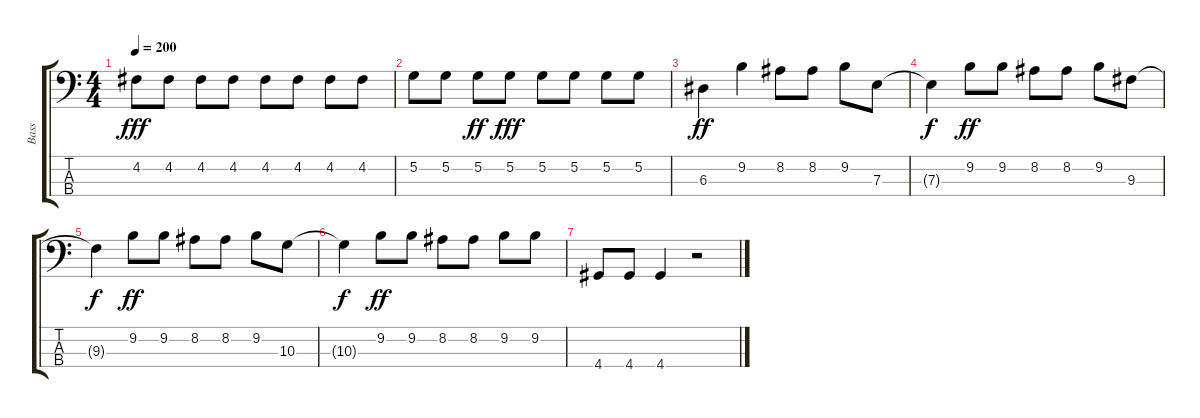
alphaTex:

\track ("Bass" "Bass") {instrument slapbass1}
\staff {score tabs}
\tuning (G2 D2 A1 E1) {hide}
\ts (4 4)
\tempo 200
\clef f4
\ks c
4.2.8{dy fff} 4.2.8 4.2.8 4.2.8 4.2.8 4.2.8 4.2.8 4.2.8 |
5.2.8 5.2.8 5.2.8{dy ff} 5.2.8{dy fff} 5.2.8 5.2.8 5.2.8 5.2.8 |
6.3.4{dy ff instrument electricbassfinger} 9.2.4 8.2.8 8.2.8 9.2.8 7.3.8 |
7.3{t}.4{dy f} 9.2.8{dy ff} 9.2.8 8.2.8 8.2.8 9.2.8 9.3.8 |
9.3{t}.4{dy f} 9.2.8{dy ff} 9.2.8 8.2.8 8.2.8 9.2.8 10.3.8 |
10.3{t}.4{dy f} 9.2.8{dy ff} 9.2.8 8.2.8 8.2.8 9.2.8 9.2.8 |
4.4.8 4.4.8 4.4.4 r.2
